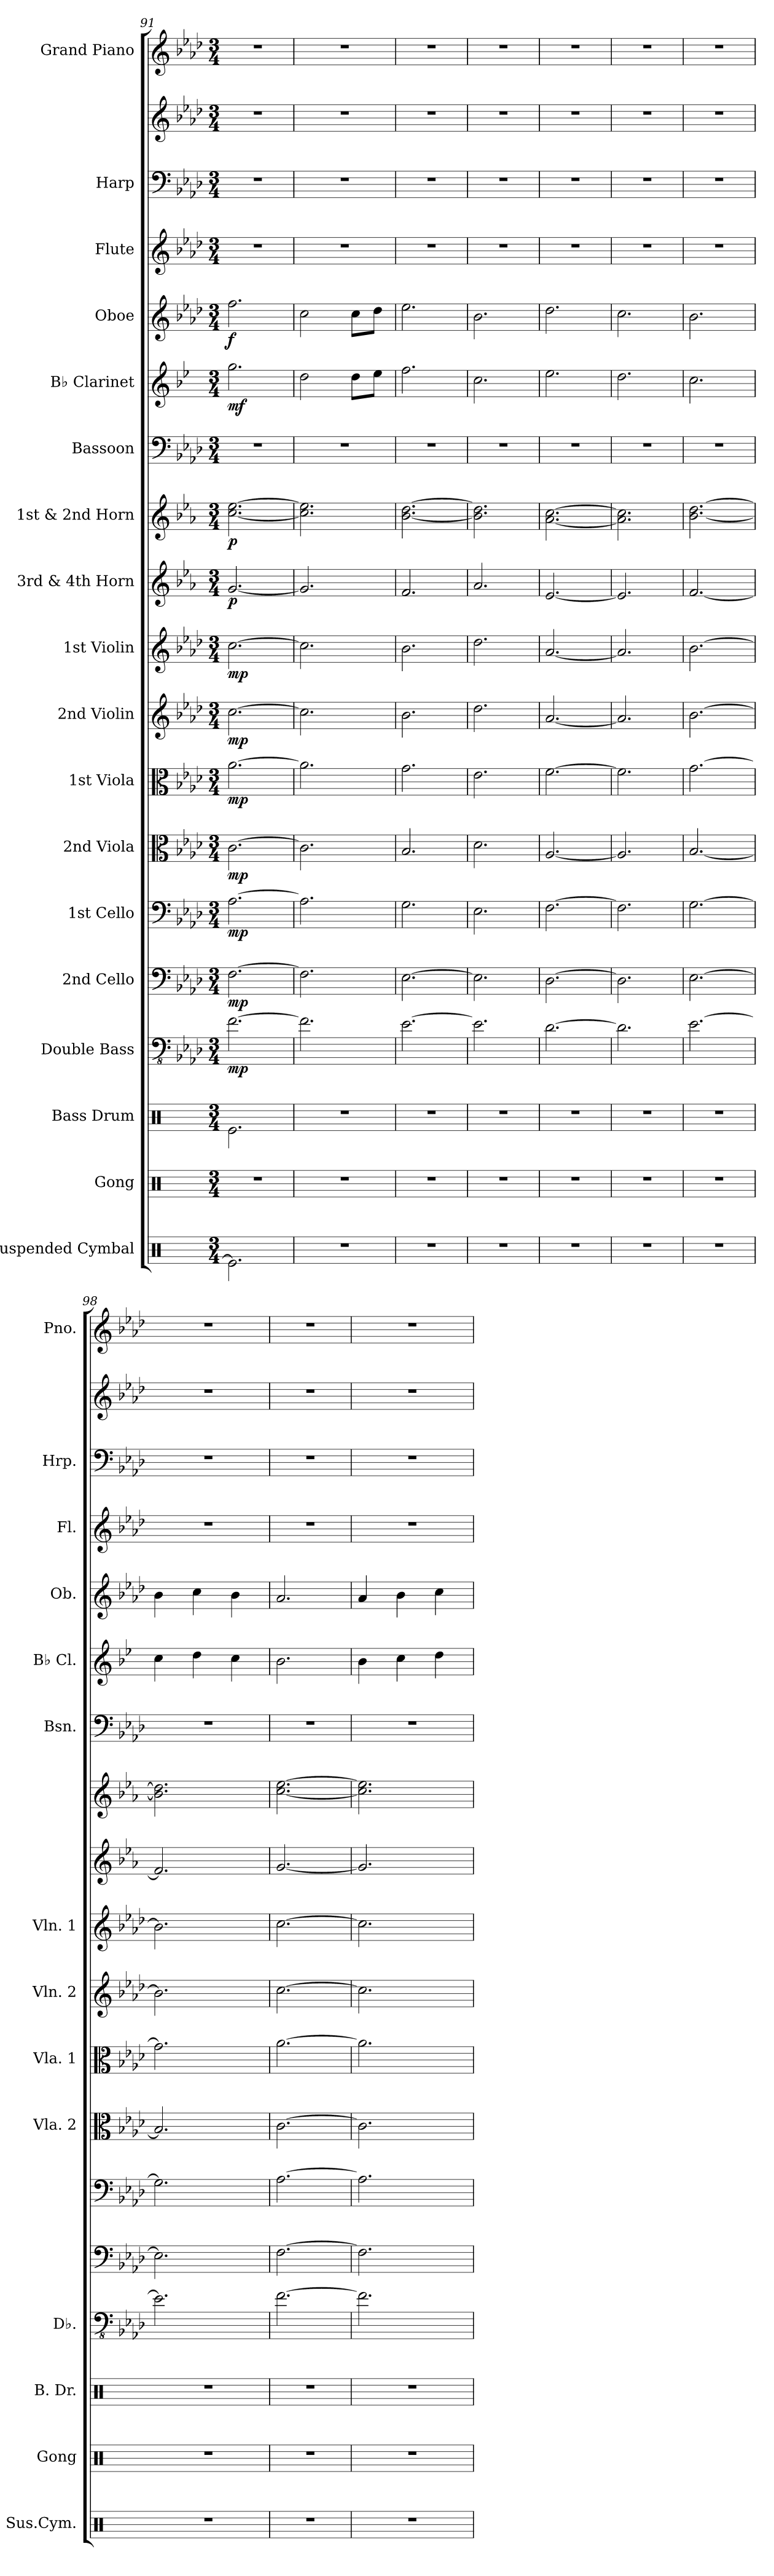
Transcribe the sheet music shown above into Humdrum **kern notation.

**kern	**kern	**kern	**kern	**dynam	**kern	**dynam	**kern	**dynam	**kern	**dynam	**kern	**dynam	**kern	**dynam	**kern	**dynam	**kern	**dynam	**kern	**dynam	**kern	**kern	**dynam	**kern	**dynam	**kern	**kern	**kern	**kern
*part18	*part17	*part16	*part15	*part15	*part14	*part14	*part13	*part13	*part12	*part12	*part11	*part11	*part10	*part10	*part9	*part9	*part8	*part8	*part7	*part7	*part6	*part5	*part5	*part4	*part4	*part3	*part2	*part2	*part1
*staff19	*staff18	*staff17	*staff16	*staff16	*staff15	*staff15	*staff14	*staff14	*staff13	*staff13	*staff12	*staff12	*staff11	*staff11	*staff10	*staff10	*staff9	*staff9	*staff8	*staff8	*staff7	*staff6	*staff6	*staff5	*staff5	*staff4	*staff3	*staff2	*staff1
*I"Suspended Cymbal	*I"Gong	*I"Bass Drum	*I"Double Bass	*	*I"2nd Cello	*	*I"1st Cello	*	*I"2nd Viola	*	*I"1st Viola	*	*I"2nd Violin	*	*I"1st Violin	*	*I"3rd &amp; 4th Horn	*	*I"1st &amp; 2nd Horn	*	*I"Bassoon	*I"B♭ Clarinet	*	*I"Oboe	*	*I"Flute	*I"Harp	*	*I"Grand Piano
*I'Sus.Cym.	*I'Gong	*I'B. Dr.	*I'Db.	*	*	*	*	*	*I'Vla. 2	*	*I'Vla. 1	*	*I'Vln. 2	*	*I'Vln. 1	*	*	*	*	*	*I'Bsn.	*I'B♭ Cl.	*	*I'Ob.	*	*I'Fl.	*I'Hrp.	*	*I'Pno.
*clefX	*clefX	*clefX	*clefFv4	*	*clefF4	*	*clefF4	*	*clefC3	*	*clefC3	*	*clefG2	*	*clefG2	*	*clefG2	*	*clefG2	*	*clefF4	*clefG2	*	*clefG2	*	*clefG2	*clefF4	*clefG2	*clefG2
*	*	*	*ITrd7c12	*	*	*	*	*	*	*	*	*	*	*	*	*	*ITrd4c7	*	*ITrd4c7	*	*	*ITrd1c2	*	*	*	*	*	*	*
*k[]	*k[]	*k[]	*k[b-e-a-d-]	*	*k[b-e-a-d-]	*	*k[b-e-a-d-]	*	*k[b-e-a-d-]	*	*k[b-e-a-d-]	*	*k[b-e-a-d-]	*	*k[b-e-a-d-]	*	*k[b-e-a-d-]	*	*k[b-e-a-d-]	*	*k[b-e-a-d-]	*k[b-e-a-d-]	*	*k[b-e-a-d-]	*	*k[b-e-a-d-]	*k[b-e-a-d-]	*k[b-e-a-d-]	*k[b-e-a-d-]
*M3/4	*M3/4	*M3/4	*M3/4	*	*M3/4	*	*M3/4	*	*M3/4	*	*M3/4	*	*M3/4	*	*M3/4	*	*M3/4	*	*M3/4	*	*M3/4	*M3/4	*	*M3/4	*	*M3/4	*M3/4	*M3/4	*M3/4
=91	=91	=91	=91	=91	=91	=91	=91	=91	=91	=91	=91	=91	=91	=91	=91	=91	=91	=91	=91	=91	=91	=91	=91	=91	=91	=91	=91	=91	=91
!	!	!	!	!LO:DY:b	!	!LO:DY:b	!	!LO:DY:b	!	!LO:DY:b	!	!LO:DY:b	!	!LO:DY:b	!	!LO:DY:b	!	!LO:DY:b	!	!LO:DY:b	!	!	!LO:DY:b	!	!LO:DY:b	!	!	!	!
2.Re\]	2.r	2.Re\	[2.FF\	mp	[2.F\	mp	[2.A-\	mp	[2.c\	mp	[2.a-\	mp	[2.cc\	mp	[2.cc\	mp	[2.c/	p	[2.f\ [2.a-\	p	2.r	2.ff\	mf	2.ff\	f	2.r	2.r	2.r	2.r
=92	=92	=92	=92	=92	=92	=92	=92	=92	=92	=92	=92	=92	=92	=92	=92	=92	=92	=92	=92	=92	=92	=92	=92	=92	=92	=92	=92	=92	=92
2.r	2.r	2.r	2.FF\]	.	2.F\]	.	2.A-\]	.	2.c\]	.	2.a-\]	.	2.cc\]	.	2.cc\]	.	2.c/]	.	2.f\] 2.a-\]	.	2.r	2cc\	.	2cc\	.	2.r	2.r	2.r	2.r
.	.	.	.	.	.	.	.	.	.	.	.	.	.	.	.	.	.	.	.	.	.	8cc\L	.	8cc\L	.	.	.	.	.
.	.	.	.	.	.	.	.	.	.	.	.	.	.	.	.	.	.	.	.	.	.	8dd-\J	.	8dd-\J	.	.	.	.	.
=93	=93	=93	=93	=93	=93	=93	=93	=93	=93	=93	=93	=93	=93	=93	=93	=93	=93	=93	=93	=93	=93	=93	=93	=93	=93	=93	=93	=93	=93
2.r	2.r	2.r	[2.EE-\	.	[2.E-\	.	2.G\	.	2.B-/	.	2.g\	.	2.b-\	.	2.b-\	.	2.B-/	.	[2.e-\ [2.g\	.	2.r	2.ee-\	.	2.ee-\	.	2.r	2.r	2.r	2.r
=94	=94	=94	=94	=94	=94	=94	=94	=94	=94	=94	=94	=94	=94	=94	=94	=94	=94	=94	=94	=94	=94	=94	=94	=94	=94	=94	=94	=94	=94
2.r	2.r	2.r	2.EE-\]	.	2.E-\]	.	2.E-\	.	2.d-\	.	2.e-\	.	2.dd-\	.	2.dd-\	.	2.d-/	.	2.e-\] 2.g\]	.	2.r	2.b-\	.	2.b-\	.	2.r	2.r	2.r	2.r
=95	=95	=95	=95	=95	=95	=95	=95	=95	=95	=95	=95	=95	=95	=95	=95	=95	=95	=95	=95	=95	=95	=95	=95	=95	=95	=95	=95	=95	=95
2.r	2.r	2.r	[2.DD-\	.	[2.D-\	.	[2.F\	.	[2.A-/	.	[2.f\	.	[2.a-/	.	[2.a-/	.	[2.A-/	.	[2.d-\ [2.f\	.	2.r	2.dd-\	.	2.dd-\	.	2.r	2.r	2.r	2.r
=96	=96	=96	=96	=96	=96	=96	=96	=96	=96	=96	=96	=96	=96	=96	=96	=96	=96	=96	=96	=96	=96	=96	=96	=96	=96	=96	=96	=96	=96
2.r	2.r	2.r	2.DD-\]	.	2.D-\]	.	2.F\]	.	2.A-/]	.	2.f\]	.	2.a-/]	.	2.a-/]	.	2.A-/]	.	2.d-\] 2.f\]	.	2.r	2.cc\	.	2.cc\	.	2.r	2.r	2.r	2.r
=97	=97	=97	=97	=97	=97	=97	=97	=97	=97	=97	=97	=97	=97	=97	=97	=97	=97	=97	=97	=97	=97	=97	=97	=97	=97	=97	=97	=97	=97
2.r	2.r	2.r	[2.EE-\	.	[2.E-\	.	[2.G\	.	[2.B-/	.	[2.g\	.	[2.b-\	.	[2.b-\	.	[2.B-/	.	[2.e-\ [2.g\	.	2.r	2.b-\	.	2.b-\	.	2.r	2.r	2.r	2.r
=98	=98	=98	=98	=98	=98	=98	=98	=98	=98	=98	=98	=98	=98	=98	=98	=98	=98	=98	=98	=98	=98	=98	=98	=98	=98	=98	=98	=98	=98
2.r	2.r	2.r	2.EE-\]	.	2.E-\]	.	2.G\]	.	2.B-/]	.	2.g\]	.	2.b-\]	.	2.b-\]	.	2.B-/]	.	2.e-\] 2.g\]	.	2.r	4b-\	.	4b-\	.	2.r	2.r	2.r	2.r
.	.	.	.	.	.	.	.	.	.	.	.	.	.	.	.	.	.	.	.	.	.	4cc\	.	4cc\	.	.	.	.	.
.	.	.	.	.	.	.	.	.	.	.	.	.	.	.	.	.	.	.	.	.	.	4b-\	.	4b-\	.	.	.	.	.
=99	=99	=99	=99	=99	=99	=99	=99	=99	=99	=99	=99	=99	=99	=99	=99	=99	=99	=99	=99	=99	=99	=99	=99	=99	=99	=99	=99	=99	=99
2.r	2.r	2.r	[2.FF\	.	[2.F\	.	[2.A-\	.	[2.c\	.	[2.a-\	.	[2.cc\	.	[2.cc\	.	[2.c/	.	[2.f\ [2.a-\	.	2.r	2.a-\	.	2.a-/	.	2.r	2.r	2.r	2.r
=100	=100	=100	=100	=100	=100	=100	=100	=100	=100	=100	=100	=100	=100	=100	=100	=100	=100	=100	=100	=100	=100	=100	=100	=100	=100	=100	=100	=100	=100
2.r	2.r	2.r	2.FF\]	.	2.F\]	.	2.A-\]	.	2.c\]	.	2.a-\]	.	2.cc\]	.	2.cc\]	.	2.c/]	.	2.f\] 2.a-\]	.	2.r	4a-\	.	4a-/	.	2.r	2.r	2.r	2.r
.	.	.	.	.	.	.	.	.	.	.	.	.	.	.	.	.	.	.	.	.	.	4b-\	.	4b-\	.	.	.	.	.
.	.	.	.	.	.	.	.	.	.	.	.	.	.	.	.	.	.	.	.	.	.	4cc\	.	4cc\	.	.	.	.	.
=	=	=	=	=	=	=	=	=	=	=	=	=	=	=	=	=	=	=	=	=	=	=	=	=	=	=	=	=	=
*-	*-	*-	*-	*-	*-	*-	*-	*-	*-	*-	*-	*-	*-	*-	*-	*-	*-	*-	*-	*-	*-	*-	*-	*-	*-	*-	*-	*-	*-
